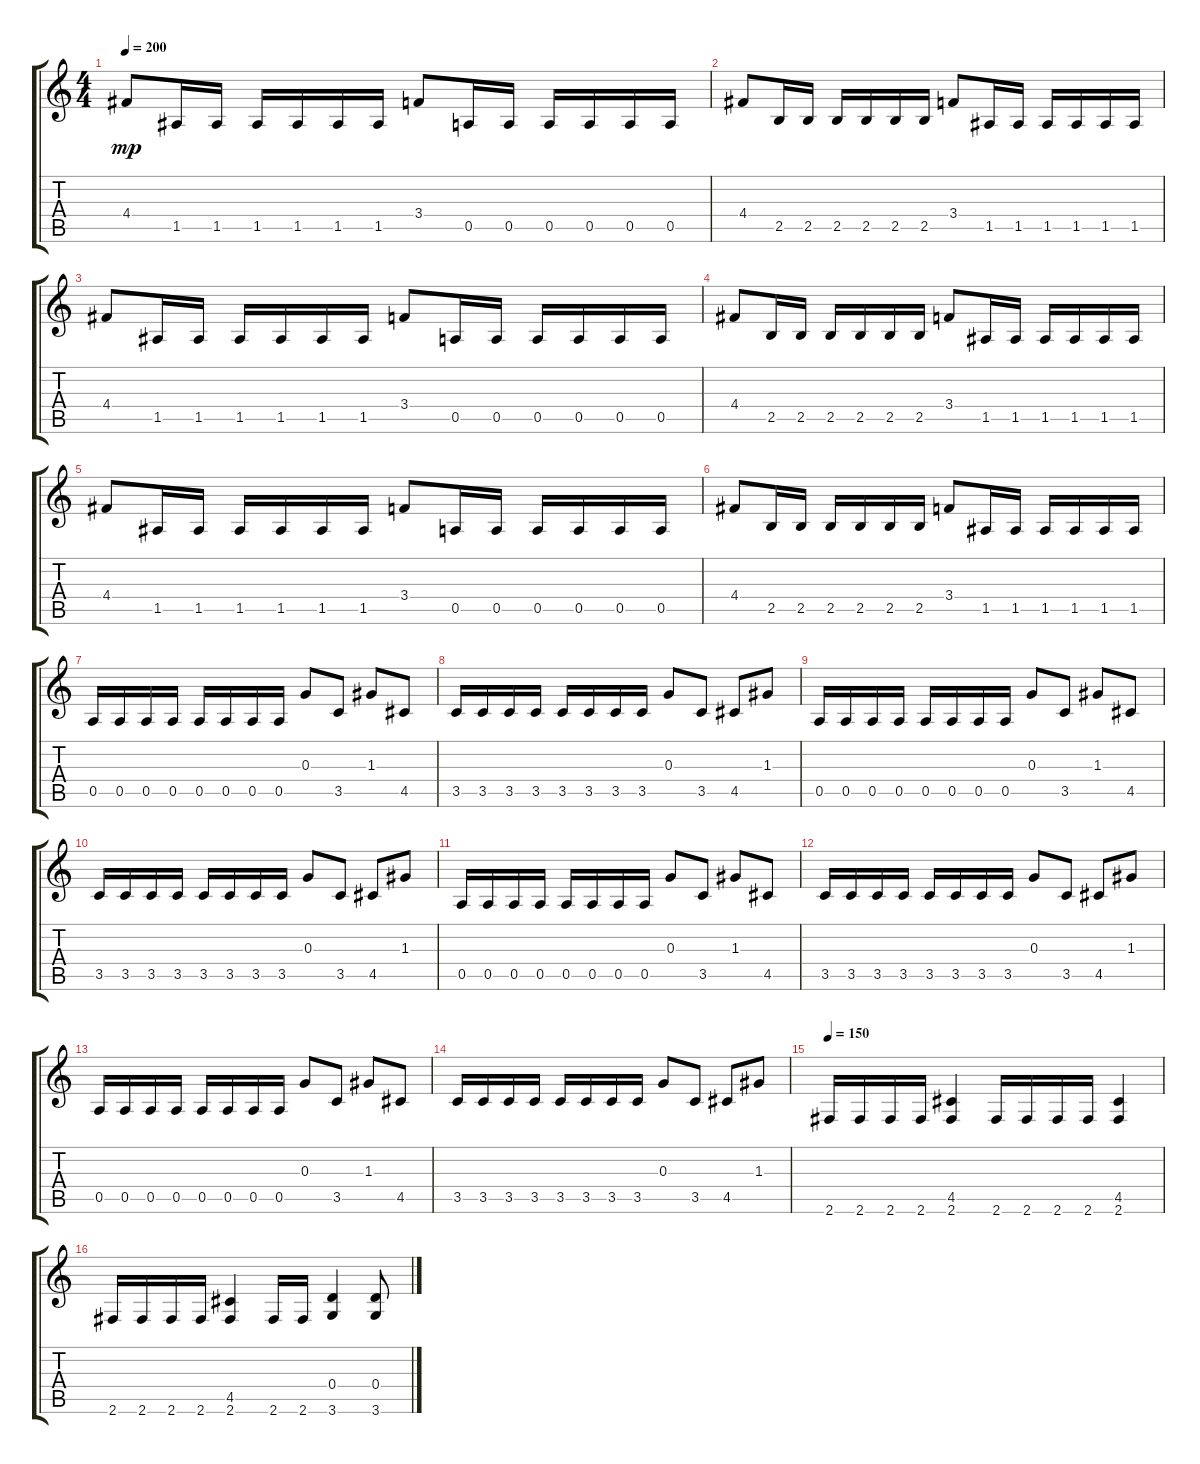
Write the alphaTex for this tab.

\track "" {instrument overdrivenguitar}
\staff {score tabs}
\tuning (E4 B3 G3 D3 A2 E2) {hide}
\ts (4 4)
\tempo 200
\clef g2
\ks c
4.4.8{dy mp} 1.5.16 1.5.16 1.5.16 1.5.16 1.5.16 1.5.16 3.4.8 0.5.16 0.5.16 0.5.16 0.5.16 0.5.16 0.5.16 |
4.4.8 2.5.16 2.5.16 2.5.16 2.5.16 2.5.16 2.5.16 3.4.8 1.5.16 1.5.16 1.5.16 1.5.16 1.5.16 1.5.16 |
4.4.8 1.5.16 1.5.16 1.5.16 1.5.16 1.5.16 1.5.16 3.4.8 0.5.16 0.5.16 0.5.16 0.5.16 0.5.16 0.5.16 |
4.4.8 2.5.16 2.5.16 2.5.16 2.5.16 2.5.16 2.5.16 3.4.8 1.5.16 1.5.16 1.5.16 1.5.16 1.5.16 1.5.16 |
4.4.8 1.5.16 1.5.16 1.5.16 1.5.16 1.5.16 1.5.16 3.4.8 0.5.16 0.5.16 0.5.16 0.5.16 0.5.16 0.5.16 |
4.4.8 2.5.16 2.5.16 2.5.16 2.5.16 2.5.16 2.5.16 3.4.8 1.5.16 1.5.16 1.5.16 1.5.16 1.5.16 1.5.16 |
0.5.16 0.5.16 0.5.16 0.5.16 0.5.16 0.5.16 0.5.16 0.5.16 0.3.8 3.5.8 1.3.8 4.5.8 |
3.5.16 3.5.16 3.5.16 3.5.16 3.5.16 3.5.16 3.5.16 3.5.16 0.3.8 3.5.8 4.5.8 1.3.8 |
0.5.16 0.5.16 0.5.16 0.5.16 0.5.16 0.5.16 0.5.16 0.5.16 0.3.8 3.5.8 1.3.8 4.5.8 |
3.5.16 3.5.16 3.5.16 3.5.16 3.5.16 3.5.16 3.5.16 3.5.16 0.3.8 3.5.8 4.5.8 1.3.8 |
0.5.16 0.5.16 0.5.16 0.5.16 0.5.16 0.5.16 0.5.16 0.5.16 0.3.8 3.5.8 1.3.8 4.5.8 |
3.5.16 3.5.16 3.5.16 3.5.16 3.5.16 3.5.16 3.5.16 3.5.16 0.3.8 3.5.8 4.5.8 1.3.8 |
0.5.16 0.5.16 0.5.16 0.5.16 0.5.16 0.5.16 0.5.16 0.5.16 0.3.8 3.5.8 1.3.8 4.5.8 |
3.5.16 3.5.16 3.5.16 3.5.16 3.5.16 3.5.16 3.5.16 3.5.16 0.3.8 3.5.8 4.5.8 1.3.8 |
\tempo 150
2.6.16 2.6.16 2.6.16 2.6.16 (4.5 2.6).4 2.6.16 2.6.16 2.6.16 2.6.16 (4.5 2.6).4 |
2.6.16 2.6.16 2.6.16 2.6.16 (4.5 2.6).4 2.6.16 2.6.16 (0.4 3.6).4 (0.4 3.6).8
